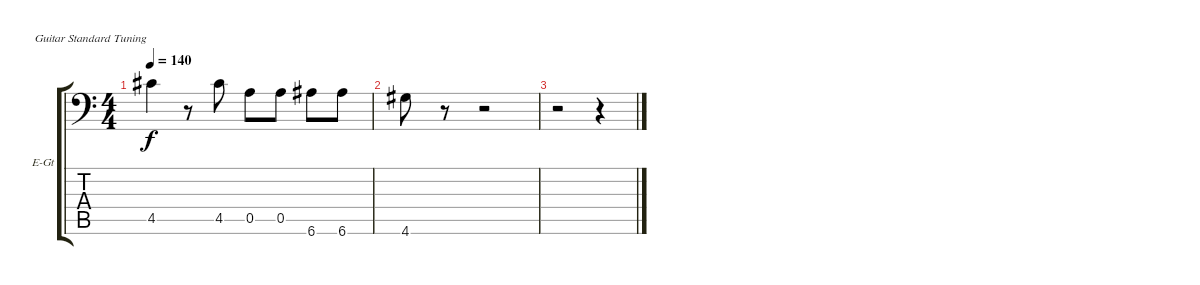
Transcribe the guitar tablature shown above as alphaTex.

\bracketExtendMode groupsimilarinstruments
\firstSystemTrackNameOrientation horizontal
\otherSystemsTrackNameOrientation horizontal
\track ("Solo Guitar" "E-Gt") {instrument distortionguitar}
\staff {score tabs}
\tuning (E4 B3 G3 D3 A2 E2)
\ts (4 4)
\tempo 140
\clef f4
\scale
0.333333
\ks c
4.5.4{dy f} r.8 4.5.8 0.5.8 0.5.8 6.6.8 6.6.8 |
\scale
0.333333 4.6.8 r.8 r.2 |
r.2 r.4
